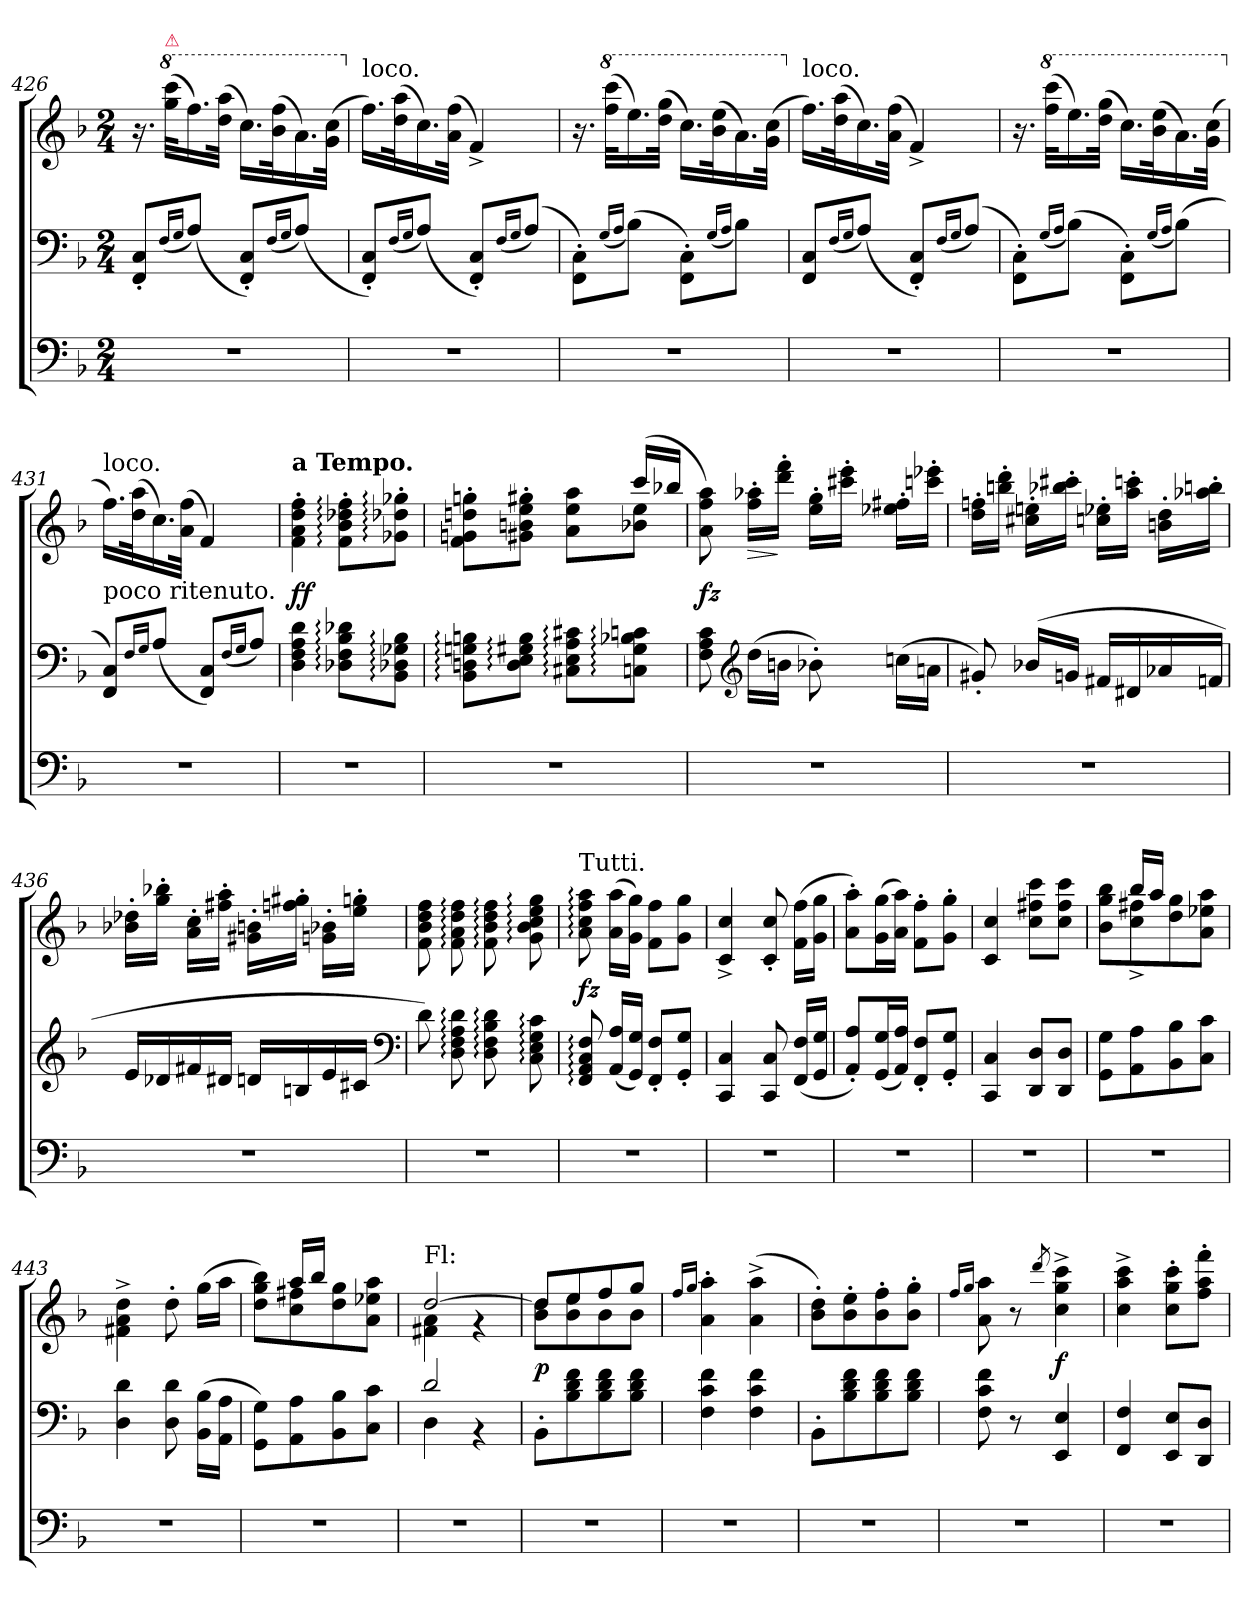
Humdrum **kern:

**kern	**kern	**kern	**dynam
*part2	*part1	*part1	*part1
*staff3	*staff2	*staff1	*staff1/2
*clefF4	*clefF4	*clefG2	*
*k[b-]	*k[b-]	*k[b-]	*
*F:	*F:	*F:	*
*M2/4	*M2/4	*M2/4	*
=426	=426	=426	=426
2r	8FF'> 8C'>L	16.r	.
*	*	*8va	*
!	!	!LO:TX:a:color=crimson:t=⚠	!
.	.	(32ggg 32ccccKLL	.
.	(16qqF/LL	.	.
.	16qqG/JJ	.	.
.	(8AJ)	16.fff)	.
.	.	(32ddd 32aaaJJk	.
.	8FF'> 8C'>L)	16.cccLL)	.
.	.	(32bb- 32fffK	.
.	(16qqF/LL	.	.
.	16qqG/JJ	.	.
.	(8AJ)	16.aa)	.
.	.	(32gg 32cccJJk	.
=427	=427	=427	=427
*	*	*X8va	*
!	!	!LO:TX:a:t=loco.	!
2r	8FF'> 8C'>L)	16.ffLL)	.
.	.	(32dd 32aaK	.
.	(16qqF/LL	.	.
.	16qqG/JJ	.	.
.	(8AJ)	16.cc)	.
.	.	(32a 32ffJJk	.
.	8FF'> 8C'>L)	4f^<)	.
.	(16qqF/LL	.	.
.	16qqG/JJ	.	.
.	(8AJ)	.	.
=428	=428	=428	=428
2r	8FF'> 8C'>L)	16.r	.
*	*	*8va	*
.	.	(32fff 32ccccKLL	.
.	(16qqG/LL	.	.
.	16qqA/JJ	.	.
.	(8B-J)	16.eee)	.
.	.	(32ddd 32gggJJk	.
.	8FF'> 8C'>L)	16.cccLL)	.
.	.	(32bb- 32eeeK	.
.	(16qqG/LL	.	.
.	16qqA/JJ	.	.
.	8B-J)	16.aa)	.
.	.	(32gg 32cccJJk	.
=429	=429	=429	=429
*	*	*X8va	*
!	!	!LO:TX:a:t=loco.	!
2r	8FF 8CL	16.ffLL)	.
.	.	(32dd 32aaK	.
.	(16qqF/LL	.	.
.	16qqG/JJ	.	.
.	(8AJ)	16.cc)	.
.	.	(32a 32ffJJk	.
.	8FF'> 8C'>L)	4f^<)	.
.	(16qqF/LL	.	.
.	16qqG/JJ	.	.
.	(8AJ)	.	.
=430	=430	=430	=430
2r	8FF'> 8C'>L)	16.r	.
*	*	*8va	*
.	.	(32fff 32ccccKLL	.
.	(16qqG/LL	.	.
.	16qqA/JJ	.	.
.	(8B-J)	16.eee)	.
.	.	(32ddd 32gggJJk	.
.	8FF'> 8C'>L)	16.cccLL)	.
.	.	(32bb- 32eeeK	.
.	(16qqG/LL	.	.
.	16qqA/JJ	.	.
.	(8B-J)	16.aa)	.
.	.	(32gg 32cccJJk	.
=431	=431	=431	=431
*	*	*X8va	*
!	!	!LO:TX:a:t=loco.	!
!	!	!LO:TX:b:t=poco ritenuto.	!
2r	8FF 8CL)	16.ffLL)	.
.	.	(32dd 32aaK	.
.	16qqF/LL	.	.
.	16qqG/JJ	.	.
.	(8AJ	16.cc)	.
.	.	(32a 32ffJJk	.
.	8FF 8CL)	4f)	.
.	(16qqF/LL	.	.
.	16qqG/JJ	.	.
.	8AJ)	.	.
=432	=432	=432	=432
!	!	!LO:TX:a:B:t=a Tempo.	!
2r	4D 4F 4A 4d	4f'> 4a'> 4dd'> 4ff'>	ff
.	8D-X: 8F: 8B-: 8d-X:L	8f:'> 8b-:'> 8dd-X:'> 8ff:'>L	.
.	8BB-: 8D-X: 8G-X: 8B-:J	8g-X:'> 8dd-X:'> 8gg-X:'>J	.
=433	=433	=433	=433
*	*	*^	*
2r	8BB-: 8Dn: 8Gn: 8Bn:L	4rgggyy	8f:'> 8gn:'> 8ddn:'> 8ggn:'>L	.
.	8D: 8E: 8G#X: 8B:J	.	8g#X:'> 8bn:'> 8ee:'> 8gg#X:'>J	.
.	8C#X: 8E: 8A: 8c#X:L	8rgggyy	8a 8ee 8aaL	.
.	8Cn: 8G#: 8B-X: 8cn:J	(16cccLL	8b-X: 8ee:J	.
.	.	16bb-XJJ	.	.
*	*	*v	*v	*
=434	=434	=434	=434
2r	8F 8A 8c	8a 8ff 8aa)	fz
*	*clefG2	*	*
!	!	!	!LO:HP:b
.	(16ddLL	16ff'> 16aa-X'>LL	>
.	16bnJJ	16ddd'> 16fff'>JJ	]
.	8b-X'>)	16ee'> 16gg'>LL	.
.	.	16ccc#X'> 16eee'>JJ	.
.	(16ccnLL	16ee-X'> 16ff#X'>LL	.
.	16anJJ	16cccn'> 16eee-X'>JJ	.
=435	=435	=435	=435
2r	8g#X'<)	16dd'> 16ffn'>LL	.
.	.	16bbn'> 16ddd'>JJ	.
.	(<16b-XLL	16cc#X'> 16een'>LL	.
.	16gnJJ	16bb-X'> 16ccc#X'>JJ	.
.	16f#XLL	16ccn'> 16ee-X'>LL	.
.	16d#X	16aa'> 16cccn'>JJ	.
.	16a-X	16bn'> 16dd'>LL	.
.	16fnJJ	16aa-X'> 16bbn'>JJ	.
=436	=436	=436	=436
2r	16eLL	16b-X'> 16dd-X'>LL	.
.	16d-X	16gg'> 16bb-X'>JJ	.
.	16f#X	16a'> 16cc'>LL	.
.	16d#XJJ	16ff#X'> 16aa'>JJ	.
.	16dnLL	16g#X'> 16bn'>LL	.
.	16Bn	16ffn'> 16gg#X'>JJ	.
.	16e	16gn'> 16b-X'>LL	.
.	16c#XJJ	16ee'> 16ggn'>JJ	.
*	*clefF4	*	*
=437	=437	=437	=437
2r	8d)	8f 8b- 8dd 8ff	.
.	8D: 8F: 8A: 8d:	8f: 8a: 8dd: 8ff:	.
.	8D: 8F: 8B-: 8d:	8f: 8b-: 8dd: 8ff:	.
.	8C: 8E: 8G: 8c:	8g: 8b-: 8cc: 8ee: 8gg:	.
=438	=438	=438	=438
!	!	!LO:TX:a:t=Tutti.	!
2r	8FF: 8AA: 8C: 8F:	8a: 8cc: 8ff: 8aa:	fz
.	(16AA!/ 16A!/LL	(16a!\ 16aa!\LL	.
.	16GG!/ 16G!/JJ)	16g!\ 16gg!\JJ)	.
.	8FF!'< 8F!'<L	8f!\ 8ff!\L	.
.	8GG!'< 8G!'<J	8g!\ 8gg!\J	.
=439	=439	=439	=439
2r	4CC! 4C!	4c!^< 4cc!^<	.
.	8CC! 8C!	8c!'< 8cc!'<	.
.	(<16FF! 16F!LL	(16f!\ 16ff!\LL	.
.	16GG! 16G!JJ	16g!\ 16gg!\JJ	.
=440	=440	=440	=440
2r	8AA!'</ 8A!'</L)	8a!'>\ 8aa!'>\L)	.
.	(16GG!/ 16G!/L	(16g!\ 16gg!\L	.
.	16AA!/ 16A!/JJ)	16a!\ 16aa!\JJ)	.
.	8FF!'< 8F!'<L	8f!'>\ 8ff!'>\L	.
.	8GG!'< 8G!'<J	8g!'>\ 8gg!'>\J	.
=441	=441	=441	=441
2r	4CC! 4C!	4c! 4cc!	.
.	8DD! 8D!L	8cc!\ 8ff#X!\ 8ccc!\L	.
.	8DD! 8D!J	8cc!\ 8ff#!\ 8ccc!\J	.
=442	=442	=442	=442
*	*	*^	*
2r	8GG!\ 8G!\L	8rgggyy	8b-!\ 8gg!\ 8bb-!\L	.
.	8AA!\ 8A!\	16bb-!LL	8cc!^<\ 8ff#X!^<\	.
.	.	16aa!JJ	.	.
.	8BB-!\ 8B-!\	4reeeyy	8dd!\ 8gg!\	.
.	8C!\ 8c!\J	.	8a!\ 8ee-X!\ 8aa!\J	.
*	*	*v	*v	*
=443	=443	=443	=443
2r	4D! 4d!	4f#X!^<\ 4a!^<\ 4dd!^<\	.
.	8D! 8d!	8dd'>!	.
.	(16BB-!\ 16B-!\LL	(16gg!\LL	.
.	16AA!\ 16A!\JJ	16aa!\JJ	.
=444	=444	=444	=444
*	*	*^	*
2r	8GG!\ 8G!\L)	8rgggyy	8dd!\ 8gg!\ 8bb-!\L)	.
.	8AA!\ 8A!\	16aa!LL	8cc!\ 8ff#X!\	.
.	.	16bb-!JJ	.	.
.	8BB-!\ 8B-!\	4reeeyy	8dd!\ 8gg!\	.
.	8C!\ 8c!\J	.	8a!\ 8ee-X!\ 8aa!\J	.
=445	=445	=445	=445	=445
*	*^	*	*	*
!	!	!	!LO:TX:a:t=Fl&colon;	!	!
2r	2d!	4D!	[2dd!	4f#X! 4a!	.
.	.	4rBB	.	4rg	.
*	*v	*v	*	*	*
=446	=446	=446	=446	=446
2r	8BB-'>!\L	8dd!L]	8b-!\ 8dd!\L	p
.	8B-!\ 8d!\ 8f!\	8ee!	8b-!\ 8ee!\	.
.	8B-!\ 8d!\ 8f!\	8ff!	8b-!\	.
.	8B-!\ 8d!\ 8f!\J	8gg!J	8b-!\J	.
*	*	*v	*v	*
=447	=447	=447	=447
.	.	16qqff!/LL	.
.	.	16qqgg!/JJ	.
2r	4F! 4c! 4f!	4a!'> 4aa!'>	.
.	4F! 4c! 4f!	(4a!^> 4aa!^>	.
=448	=448	=448	=448
2r	8BB-'>!\L	8b-!'>\ 8dd!'>\L)	.
.	8B-!\ 8d!\ 8f!\	8b-!'>\ 8ee!'>\	.
.	8B-!\ 8d!\ 8f!\	8b-!'>\ 8ff!'>\	.
.	8B-!\ 8d!\ 8f!\J	8b-!'>\ 8gg!'>\J	.
=449	=449	=449	=449
.	.	16qqff!/LL	.
.	.	16qqgg!/JJ	.
2r	8F! 8c! 8f!	8a! 8aa!	.
.	8r	8r	.
.	.	8qddd!/	.
.	4EE! 4E!	4cc!^< 4gg!^< 4ccc!^<	f
=450	=450	=450	=450
2r	4FF! 4F!	4cc!^< 4aa!^< 4ccc!^<	.
.	8EE! 8E!L	8cc!'>\ 8gg!'>\ 8ccc!'>\L	.
.	8DD! 8D!J	8ff!'>\ 8aa!'>\ 8fff!'>\J	.
=	=	=	=
*-	*-	*-	*-
